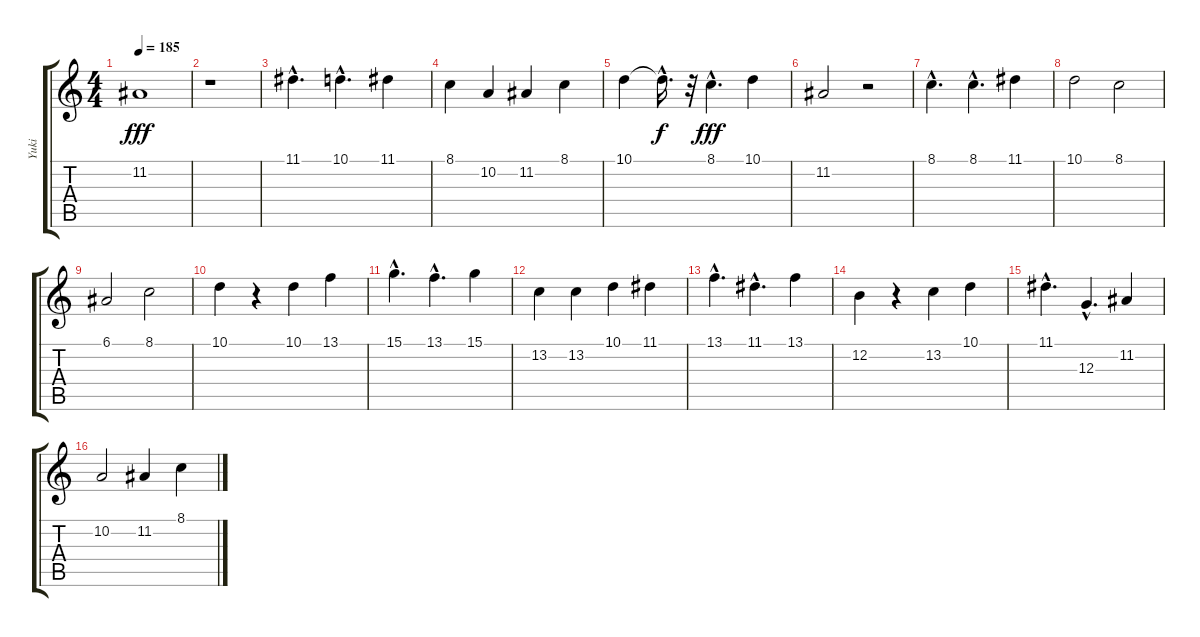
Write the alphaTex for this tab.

\track ("Yuki" "Yuki") {instrument tenorsax}
\staff {score tabs}
\tuning (E4 B3 G3 D3 A2 E2) {hide}
\ts (4 4)
\tempo 185
\clef g2
\ks c
11.2.1{dy fff} |
r.1 |
11.1{hac}.4{d} 10.1{hac}.4{d} 11.1.4 |
8.1.4 10.2.4 11.2.4 8.1.4 |
10.1.4 10.1{hac t}.16{d dy f} r.32 8.1{hac}.4{d dy fff} 10.1.4 |
11.2.2 r.2 |
8.1{hac}.4{d} 8.1{hac}.4{d} 11.1.4 |
10.1.2 8.1.2 |
6.1.2 8.1.2 |
10.1.4 r.4 10.1.4 13.1.4 |
15.1{hac}.4{d} 13.1{hac}.4{d} 15.1.4 |
13.2.4 13.2.4 10.1.4 11.1.4 |
13.1{hac}.4{d} 11.1{hac}.4{d} 13.1.4 |
12.2.4 r.4 13.2.4 10.1.4 |
11.1{hac}.4{d} 12.3{hac}.4{d} 11.2.4 |
10.2.2 11.2.4 8.1.4
